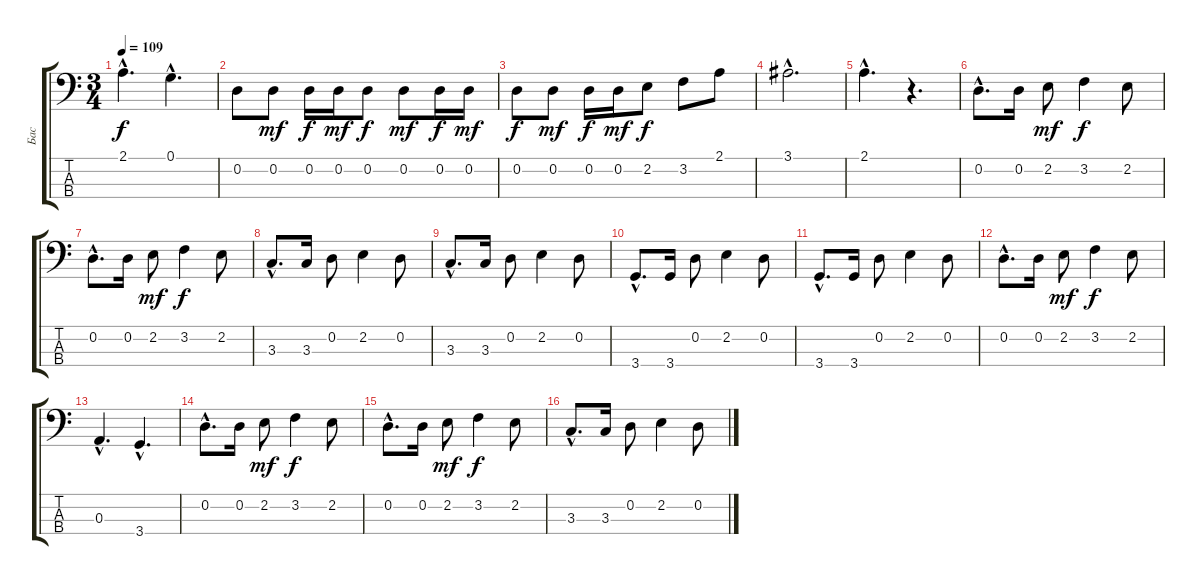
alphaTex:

\track ("Бас" "Бас") {instrument electricbassfinger}
\staff {score tabs}
\tuning (G2 D2 A1 E1) {hide}
\ts (3 4)
\tempo 109
\clef f4
\ks c
2.1{hac}.4{d dy f} 0.1{hac}.4{d} |
0.2.8 0.2.8{dy mf} 0.2.16{dy f} 0.2.16{dy mf} 0.2.8{dy f} 0.2.8{dy mf} 0.2.16{dy f} 0.2.16{dy mf} |
0.2.8{dy f} 0.2.8{dy mf} 0.2.16{dy f} 0.2.16{dy mf} 2.2.8{dy f} 3.2.8 2.1.8 |
3.1{hac}.2{d} |
2.1{hac}.4{d} r.4{d} |
0.2{hac}.8{d} 0.2.16 2.2.8{dy mf} 3.2.4{dy f} 2.2.8 |
0.2{hac}.8{d} 0.2.16 2.2.8{dy mf} 3.2.4{dy f} 2.2.8 |
3.3{hac}.8{d} 3.3.16 0.2.8 2.2.4 0.2.8 |
3.3{hac}.8{d} 3.3.16 0.2.8 2.2.4 0.2.8 |
3.4{hac}.8{d} 3.4.16 0.2.8 2.2.4 0.2.8 |
3.4{hac}.8{d} 3.4.16 0.2.8 2.2.4 0.2.8 |
0.2{hac}.8{d} 0.2.16 2.2.8{dy mf} 3.2.4{dy f} 2.2.8 |
0.3{hac}.4{d} 3.4{hac}.4{d} |
0.2{hac}.8{d} 0.2.16 2.2.8{dy mf} 3.2.4{dy f} 2.2.8 |
0.2{hac}.8{d} 0.2.16 2.2.8{dy mf} 3.2.4{dy f} 2.2.8 |
3.3{hac}.8{d} 3.3.16 0.2.8 2.2.4 0.2.8
